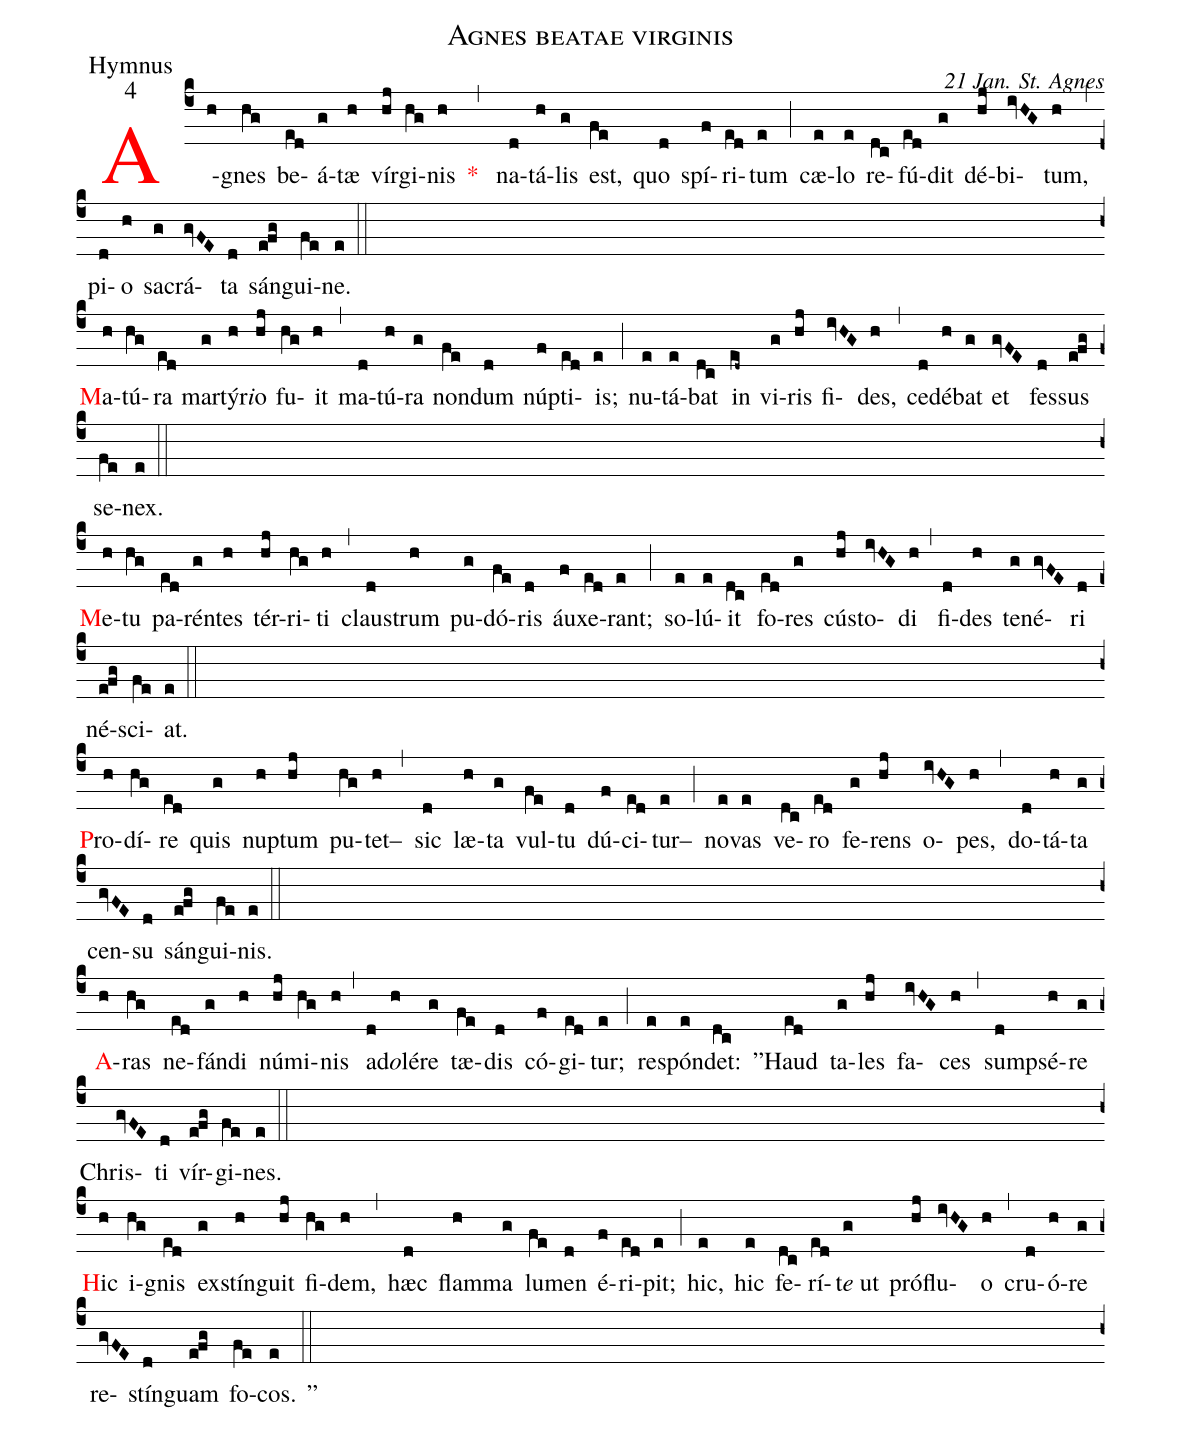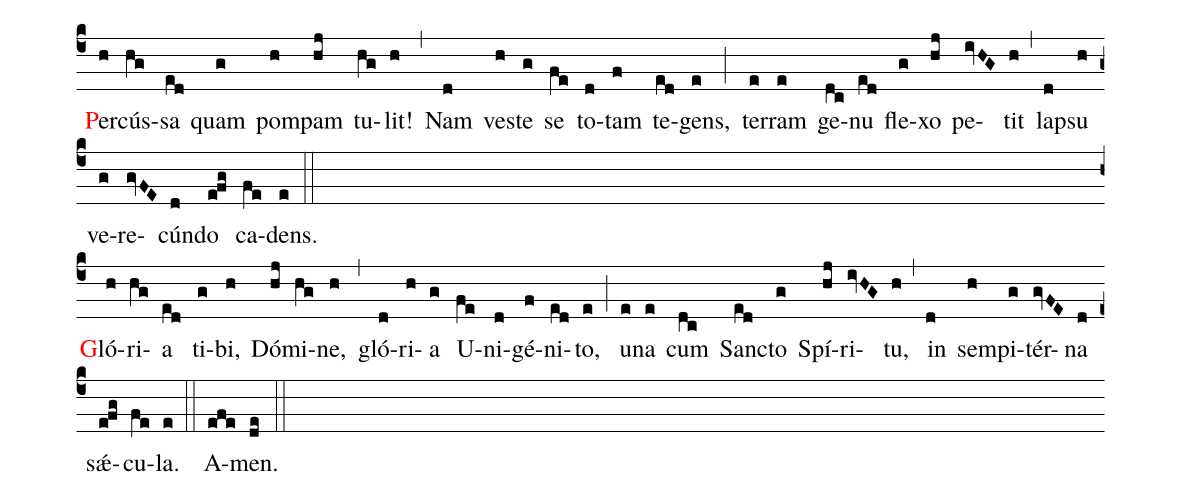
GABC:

name:Agnes beatae virginis;
office-part:Hymnus;
mode:4;
commentary:21 Jan. St. Agnes;
%%
(c4)<v>\textcolor{red}{A}</v>(h)gnes(hg) be(ed)á(g)tæ(h) vír(hj)gi(hg)nis(h) <v>\textcolor{red}{*}</v> (,) na(d)tá(h)lis(g) est,(fe) quo(d) spí(f)ri(ed)tum(e) (;) cæ(e)lo(e) re(dc)fú(ed)dit(g) dé(hj)bi(ivHG)tum,(h) (,) pi(d)o(h) sa(g)crá(gvFE)ta(d) sán(efg)gui(fe)ne.(e)  (::)
 (Z)

<v>\textcolor{red}{M}</v>a(h)tú(hg)ra(ed) mar(g)tý(h)r<i>i</i>o(hj) fu(hg)it(h) (,) ma(d)tú(h)ra(g) non(fe)dum(d) núp(f)ti(ed)is;(e) (;) nu(e)tá(e)bat(dc) in(ed~) vi(g)ris(hj) fi(ivHG)des,(h) (,) ce(d)dé(h)bat(g) et(gvFE) fes(d)sus(efg) se(fe)nex.(e)  (::)
 (Z)

<v>\textcolor{red}{M}</v>e(h)tu(hg) pa(ed)rén(g)tes(h) tér(hj)ri(hg)ti(h) (,) claus(d)trum(h) pu(g)dó(fe)ris(d) áu(f)xe(ed)rant;(e) (;) so(e)lú(e)it(dc) fo(ed)res(g) cús(hj)to(ivHG)di(h) (,) fi(d)des(h) te(g)né(gvFE)ri(d) né(efg)sci(fe)at.(e)  (::)
 (Z)

<v>\textcolor{red}{P}</v>ro(h)dí(hg)re(ed) quis(g) nup(h)tum(hj) pu(hg)tet--(h) (,) sic(d) læ(h)ta(g) vul(fe)tu(d) dú(f)ci(ed)tur--(e) (;) no(e)vas(e) ve(dc)ro(ed) fe(g)rens(hj) o(ivHG)pes,(h) (,) do(d)tá(h)ta(g) cen(gvFE)su(d) sán(efg)gui(fe)nis.(e)  (::)
 (Z)

<v>\textcolor{red}{A}</v>(h)ras(hg) ne(ed)fán(g)di(h) nú(hj)mi(hg)nis(h) (,) ad(d)<i>o</i>lé(h)re(g) tæ(fe)dis(d) có(f)gi(ed)tur;(e) (;) re(e)spón(e)det:(dc) "Haud(ed) ta(g)les(hj) fa(ivHG)ces(h) (,) sump(d)sé(h)re(g) Chris(gvFE)ti(d) vír(efg)gi(fe)nes.(e)  (::)
 (Z)

<v>\textcolor{red}{H}</v>ic(h) i(hg)gnis(ed) ex(g)stín(h)guit(hj) fi(hg)dem,(h) (,) hæc(d) flam(h)ma(g) lu(fe)men(d) é(f)ri(ed)pit;(e) (;) hic,(e) hic(e) fe(dc)rí(ed)t<i>e</i> ut(g) pró(hj)flu(ivHG)o(h) (,) cru(d)ó(h)re(g) re(gvFE)stín(d)guam(efg) fo(fe)cos.(e) " (::)
 (Z)

<v>\textcolor{red}{P}</v>er(h)cús(hg)sa(ed) quam(g) pom(h)pam(hj) tu(hg)lit!(h) (,) Nam(d) ves(h)te(g) se(fe) to(d)tam(f) te(ed)gens,(e) (;) ter(e)ram(e) ge(dc)nu(ed) fle(g)xo(hj) pe(ivHG)tit(h) (,) lap(d)su(h) ve(g)re(gvFE)cún(d)do(efg) ca(fe)dens.(e)  (::)
 (Z)

<v>\textcolor{red}{G}</v>ló(h)ri(hg)a(ed) ti(g)bi,(h) Dó(hj)mi(hg)ne,(h) (,) gló(d)ri(h)a(g) U(fe)ni(d)gé(f)ni(ed)to,(e) (;) u(e)na(e) cum(dc) Sanc(ed)to(g) Spí(hj)ri(ivHG)tu,(h) (,) in(d) sem(h)pi(g)tér(gvFE)na(d) sǽ(efg)cu(fe)la.(e)  (::)
 A(efe)men.(de) (::)
